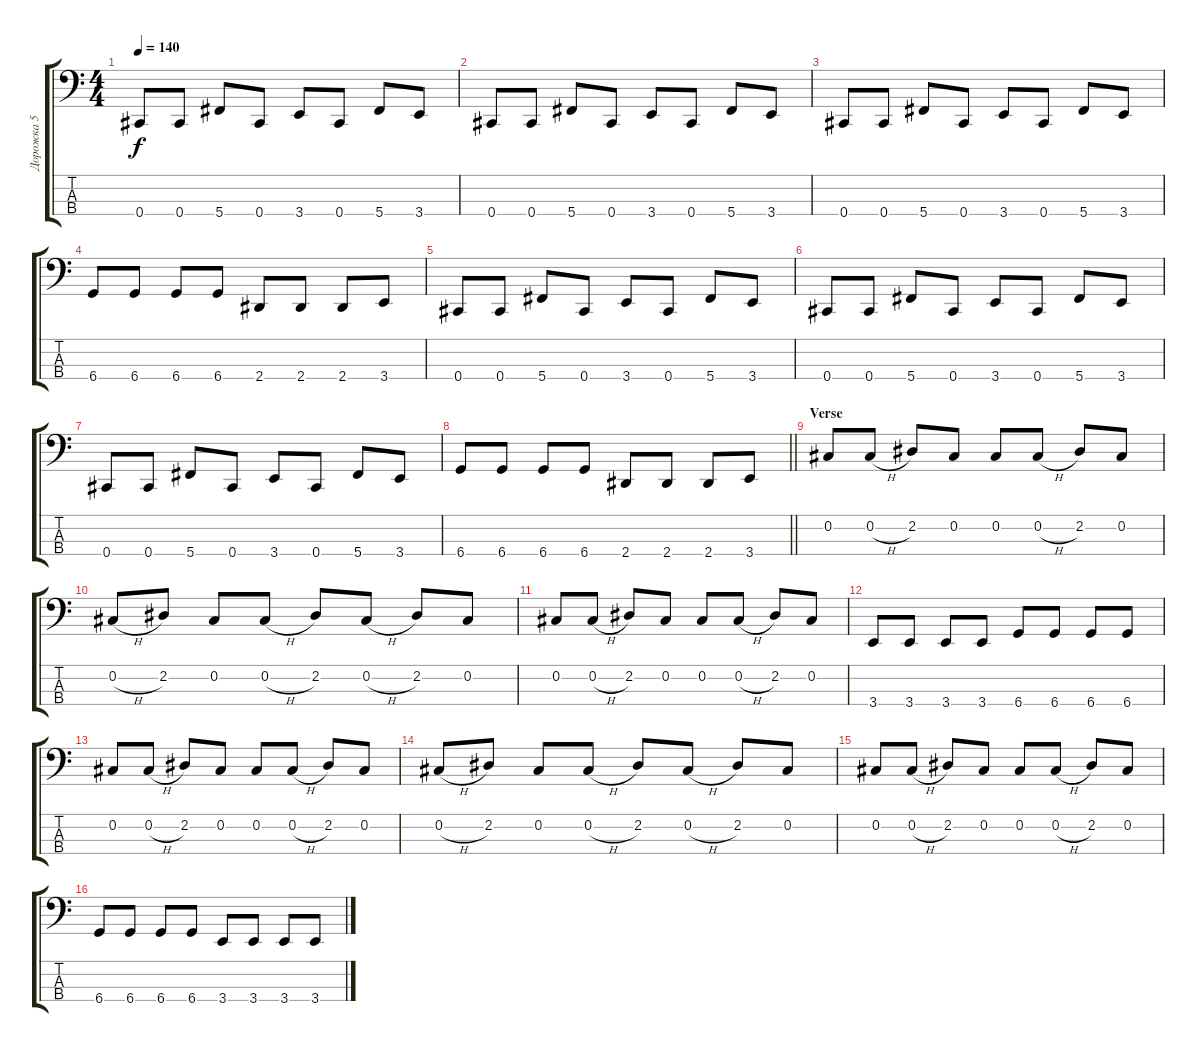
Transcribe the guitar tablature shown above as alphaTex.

\track ("Дорожка 5" "Дорожка 5") {instrument electricbassfinger}
\staff {score tabs}
\tuning (Gb2 Db2 Ab1 Db1) {hide}
\ts (4 4)
\tempo 140
\clef f4
\ks c
0.4.8{dy f} 0.4.8 5.4.8 0.4.8 3.4.8 0.4.8 5.4.8 3.4.8 |
0.4.8 0.4.8 5.4.8 0.4.8 3.4.8 0.4.8 5.4.8 3.4.8 |
0.4.8 0.4.8 5.4.8 0.4.8 3.4.8 0.4.8 5.4.8 3.4.8 |
6.4.8 6.4.8 6.4.8 6.4.8 2.4.8 2.4.8 2.4.8 3.4.8 |
0.4.8 0.4.8 5.4.8 0.4.8 3.4.8 0.4.8 5.4.8 3.4.8 |
0.4.8 0.4.8 5.4.8 0.4.8 3.4.8 0.4.8 5.4.8 3.4.8 |
0.4.8 0.4.8 5.4.8 0.4.8 3.4.8 0.4.8 5.4.8 3.4.8 |
\barLineRight lightlight
6.4.8 6.4.8 6.4.8 6.4.8 2.4.8 2.4.8 2.4.8 3.4.8 |
\section ("" "Verse")
0.2.8 0.2{h}.8 2.2.8 0.2.8 0.2.8 0.2{h}.8 2.2.8 0.2.8 |
0.2{h}.8 2.2.8 0.2.8 0.2{h}.8 2.2.8 0.2{h}.8 2.2.8 0.2.8 |
0.2.8 0.2{h}.8 2.2.8 0.2.8 0.2.8 0.2{h}.8 2.2.8 0.2.8 |
3.4.8 3.4.8 3.4.8 3.4.8 6.4.8 6.4.8 6.4.8 6.4.8 |
0.2.8 0.2{h}.8 2.2.8 0.2.8 0.2.8 0.2{h}.8 2.2.8 0.2.8 |
0.2{h}.8 2.2.8 0.2.8 0.2{h}.8 2.2.8 0.2{h}.8 2.2.8 0.2.8 |
0.2.8 0.2{h}.8 2.2.8 0.2.8 0.2.8 0.2{h}.8 2.2.8 0.2.8 |
6.4.8 6.4.8 6.4.8 6.4.8 3.4.8 3.4.8 3.4.8 3.4.8
